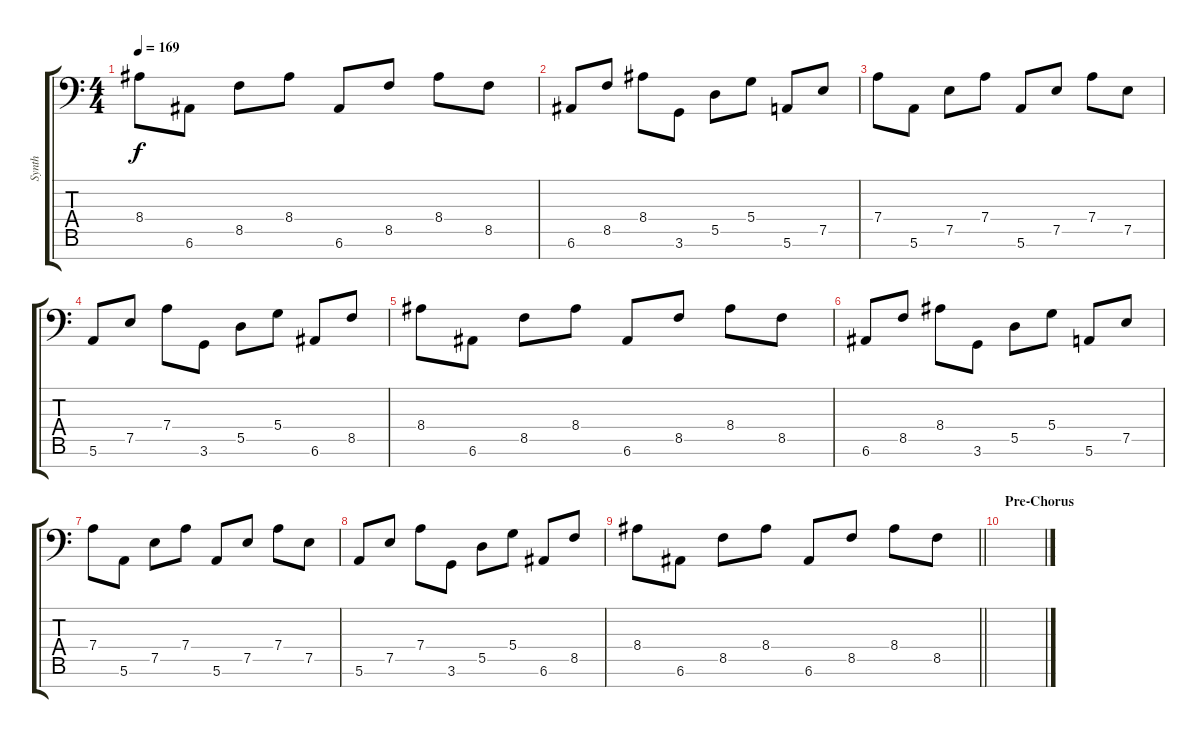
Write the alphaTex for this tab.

\track ("Synth" "Synth") {instrument electricbasspick}
\staff {score tabs}
\tuning (E3 B2 G2 D2 A1 E1 A0) {hide}
\ts (4 4)
\tempo 169
\clef f4
\ks c
8.4.8{dy f} 6.6.8 8.5.8 8.4.8 6.6.8 8.5.8 8.4.8 8.5.8 |
6.6.8 8.5.8 8.4.8 3.6.8 5.5.8 5.4.8 5.6.8 7.5.8 |
7.4.8 5.6.8 7.5.8 7.4.8 5.6.8 7.5.8 7.4.8 7.5.8 |
5.6.8 7.5.8 7.4.8 3.6.8 5.5.8 5.4.8 6.6.8 8.5.8 |
8.4.8 6.6.8 8.5.8 8.4.8 6.6.8 8.5.8 8.4.8 8.5.8 |
6.6.8 8.5.8 8.4.8 3.6.8 5.5.8 5.4.8 5.6.8 7.5.8 |
7.4.8 5.6.8 7.5.8 7.4.8 5.6.8 7.5.8 7.4.8 7.5.8 |
5.6.8 7.5.8 7.4.8 3.6.8 5.5.8 5.4.8 6.6.8 8.5.8 |
\barLineRight lightlight
8.4.8 6.6.8 8.5.8 8.4.8 6.6.8 8.5.8 8.4.8 8.5.8 |
\section ("" "Pre-Chorus")
